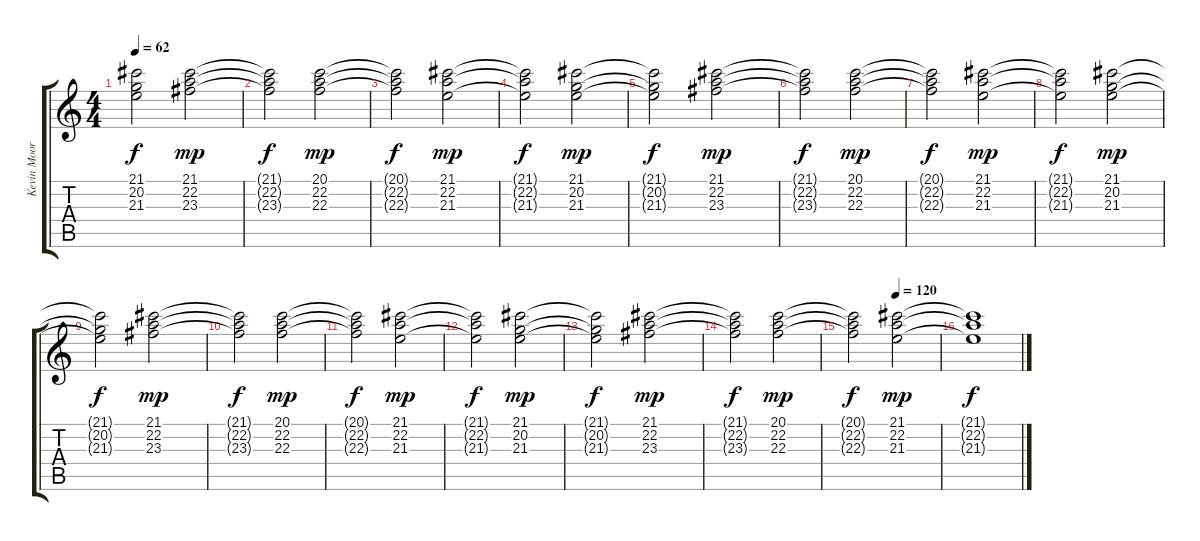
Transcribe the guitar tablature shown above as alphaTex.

\track ("Kevin Moore" "Kevin Moor") {instrument synthstrings1}
\staff {score tabs}
\tuning (E4 B3 G3 D3 A2 E2) {hide}
\ts (4 4)
\tempo 62
\clef g2
\ks c
(21.1{t} 20.2{t} 21.3{t}).2{dy f} (21.1 22.2 23.3).2{dy mp} |
(21.1{t} 22.2{t} 23.3{t}).2{dy f} (20.1 22.2 22.3).2{dy mp} |
(20.1{t} 22.2{t} 22.3{t}).2{dy f} (21.1 22.2 21.3).2{dy mp} |
(21.1{t} 22.2{t} 21.3{t}).2{dy f} (21.1 20.2 21.3).2{dy mp} |
(21.1{t} 20.2{t} 21.3{t}).2{dy f} (21.1 22.2 23.3).2{dy mp} |
(21.1{t} 22.2{t} 23.3{t}).2{dy f} (20.1 22.2 22.3).2{dy mp} |
(20.1{t} 22.2{t} 22.3{t}).2{dy f} (21.1 22.2 21.3).2{dy mp} |
(21.1{t} 22.2{t} 21.3{t}).2{dy f} (21.1 20.2 21.3).2{dy mp} |
(21.1{t} 20.2{t} 21.3{t}).2{dy f} (21.1 22.2 23.3).2{dy mp} |
(21.1{t} 22.2{t} 23.3{t}).2{dy f} (20.1 22.2 22.3).2{dy mp} |
(20.1{t} 22.2{t} 22.3{t}).2{dy f} (21.1 22.2 21.3).2{dy mp} |
(21.1{t} 22.2{t} 21.3{t}).2{dy f} (21.1 20.2 21.3).2{dy mp} |
(21.1{t} 20.2{t} 21.3{t}).2{dy f} (21.1 22.2 23.3).2{dy mp} |
(21.1{t} 22.2{t} 23.3{t}).2{dy f} (20.1 22.2 22.3).2{dy mp} |
\tempo (120 0.5)
(20.1{t} 22.2{t} 22.3{t}).2{dy f} (21.1 22.2 21.3).2{dy mp} |
(21.1{t} 22.2{t} 21.3{t}).1{dy f}
